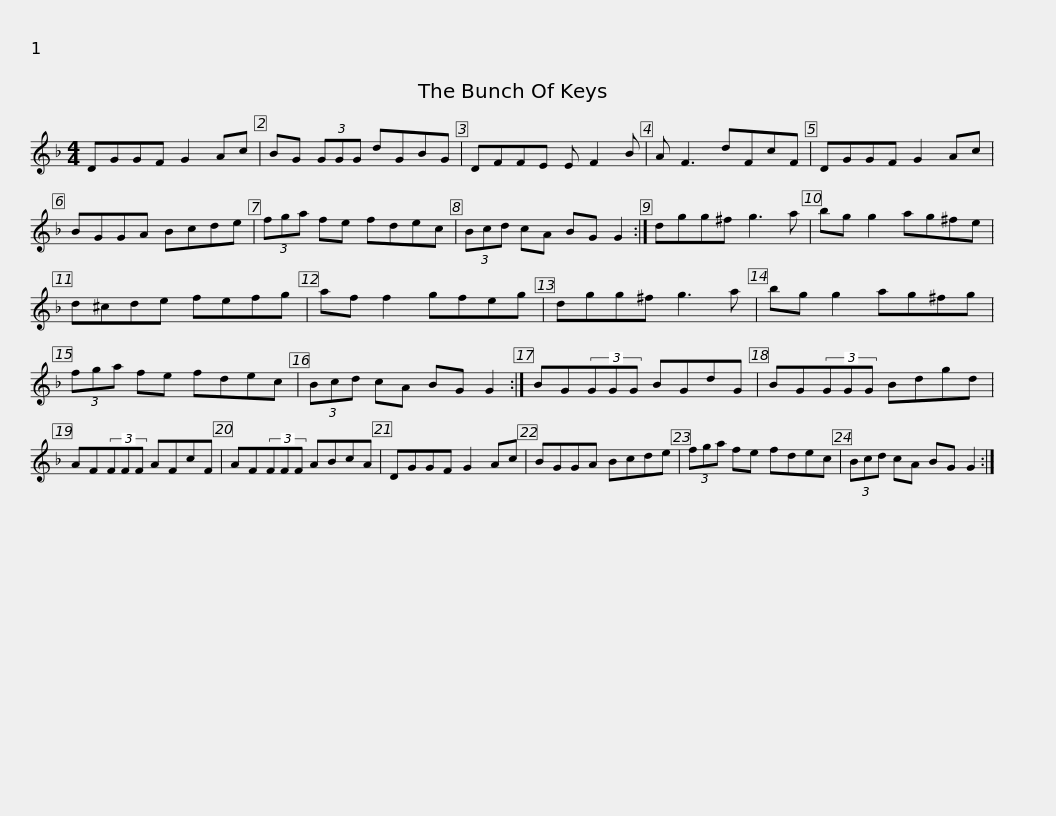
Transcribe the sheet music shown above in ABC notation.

X:1
L:1/8
M:4/4
I:linebreak $
K:F
V:1 treble
V:1
 DGGF G2 Ac | BG (3GGG dGBG | DFFE E F2 B | A F3 dFcF | DGGF G2 Ac | %5
 BGGA Bcde |$ (3fga fe fdec | (3Bcd cA BG G2 :| dgg^f g3 a | bg g2 ag^fe | %10
 d^cde fefg |$ af f2 gfeg | dgg^f g3 a | bg g2 ag^fg | (3fga fe fdec | %15
 (3Bcd cA BG G2 :|$ BG(3GGG BGdG | BG(3GGG Bdgd | AF(3FFF AFcF | AF(3FFF ABcA | %20
 DGGF G2 Ac |$ BGGA Bcde | (3fga fe fdec | (3Bcd cA BG G2 :| %24
